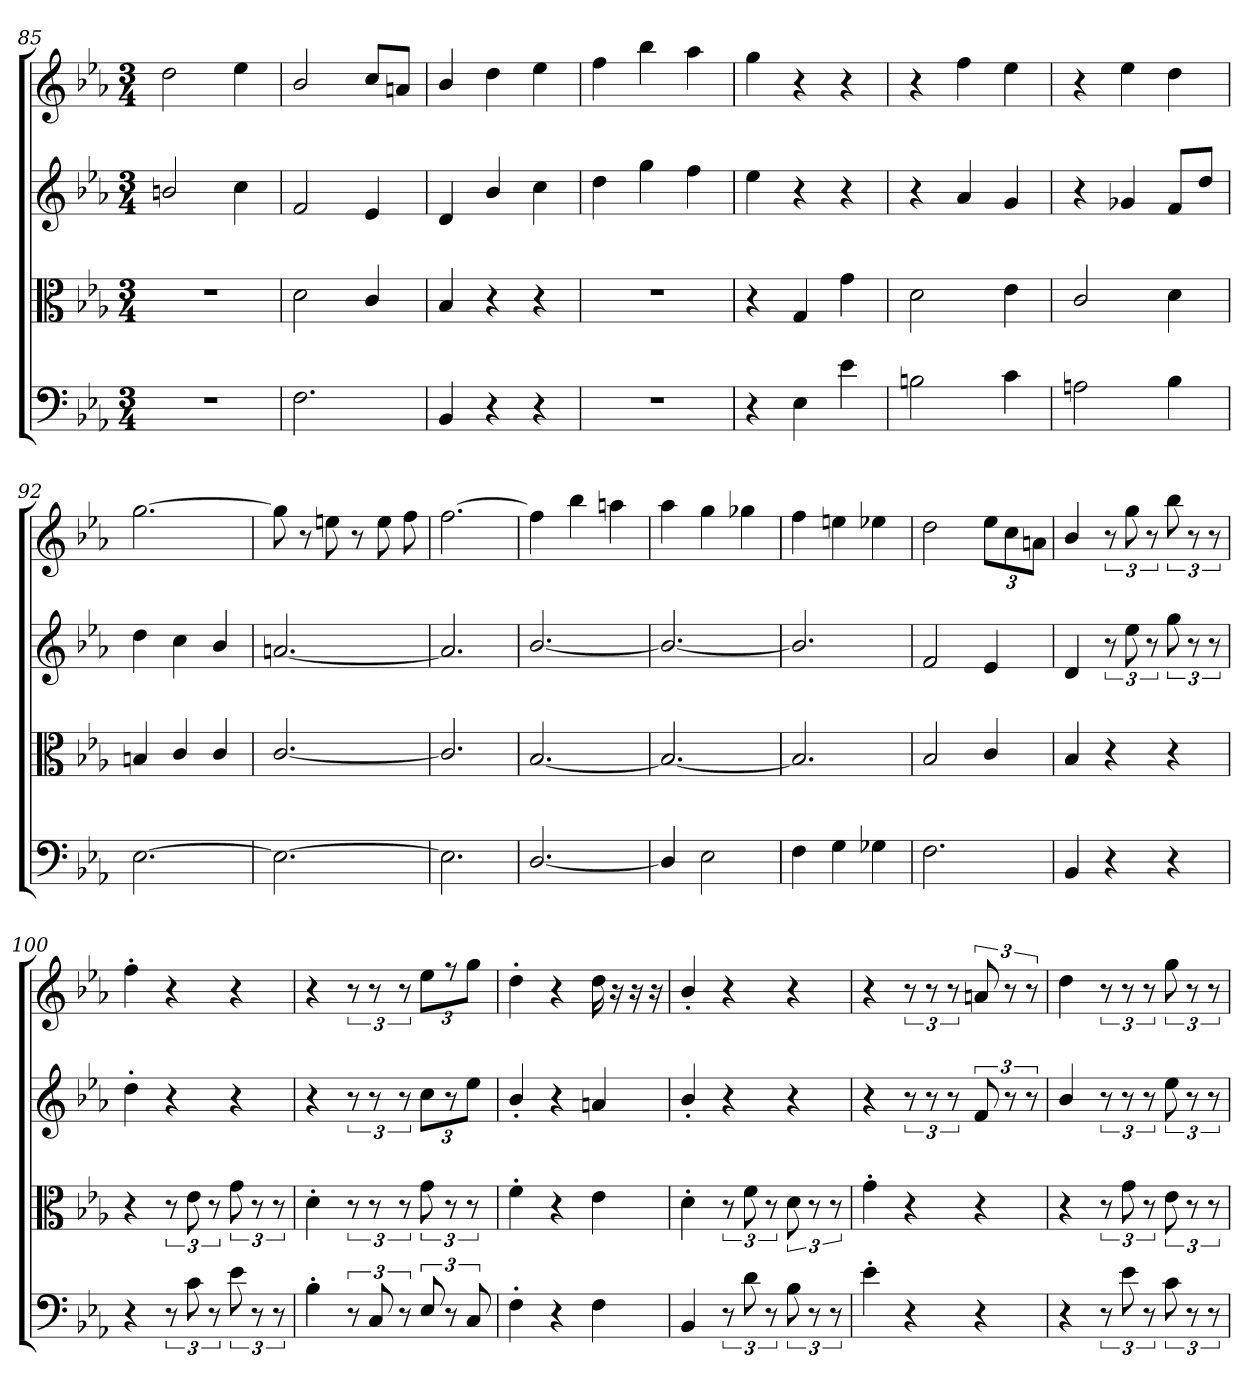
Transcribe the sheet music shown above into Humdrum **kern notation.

**kern	**kern	**kern	**kern
*part4	*part3	*part2	*part1
*staff4	*staff3	*staff2	*staff1
*clefF4	*clefC3	*clefG2	*clefG2
*k[b-e-a-]	*k[b-e-a-]	*k[b-e-a-]	*k[b-e-a-]
*E-:	*E-:	*E-:	*E-:
*M3/4	*M3/4	*M3/4	*M3/4
=85	=85	=85	=85
2.r	2.r	2bn/	2dd\
.	.	4cc\	4ee-\
=86	=86	=86	=86
2.F\	2d\	2f/	2b-/
.	4c/	4e-/	8cc/L
.	.	.	8an/J
=87	=87	=87	=87
4BB-/	4B-/	4d/	4b-/
4r	4r	4b-/	4dd\
4r	4r	4cc\	4ee-\
=88	=88	=88	=88
2.r	2.r	4dd\	4ff\
.	.	4gg\	4bb-\
.	.	4ff\	4aa-\
=89	=89	=89	=89
4r	4r	4ee-\	4gg\
4E-\	4G/	4r	4r
4e-\	4g\	4r	4r
=90	=90	=90	=90
2Bn\	2d\	4r	4r
.	.	4a-/	4ff\
4c\	4e-\	4g/	4ee-\
=91	=91	=91	=91
2An\	2c/	4r	4r
.	.	4g-X/	4ee-\
4B-\	4d\	8f/L	4dd\
.	.	8dd/J	.
=92	=92	=92	=92
[2.E-\	4Bn/	4dd\	[2.gg\
.	4c/	4cc\	.
.	4c/	4b-/	.
=93	=93	=93	=93
2.E-\_	[2.c/	[2.an/	8gg\]
.	.	.	8r
.	.	.	8een\
.	.	.	8r
.	.	.	8ee\
.	.	.	8ff\
=94	=94	=94	=94
2.E-\]	2.c/]	2.a/]	[2.ff\
=95	=95	=95	=95
[2.D/	[2.B-/	[2.b-/	4ff\]
.	.	.	4bb-\
.	.	.	4aan\
=96	=96	=96	=96
4D/]	2.B-/_	2.b-/_	4aa-\
2E-\	.	.	4gg\
.	.	.	4gg-X\
=97	=97	=97	=97
4F\	2.B-/]	2.b-/]	4ff\
4G\	.	.	4een\
4G-X\	.	.	4ee-X\
=98	=98	=98	=98
2.F\	2B-/	2f/	2dd\
.	4c/	4e-/	12ee-\L
.	.	.	12cc\
.	.	.	12an\J
=99	=99	=99	=99
4BB-/	4B-/	4d/	4b-/
4r	4r	12r	12r
.	.	12ee-\	12gg\
.	.	12r	12r
4r	4r	12gg\	12bb-\
.	.	12r	12r
.	.	12r	12r
=100	=100	=100	=100
4r	4r	4dd'\	4ff'\
12r	12r	4r	4r
12c\	12e-\	.	.
12r	12r	.	.
12e-\	12g\	4r	4r
12r	12r	.	.
12r	12r	.	.
=101	=101	=101	=101
4B-'\	4d'\	4r	4r
12r	12r	12r	12r
12C/	12r	12r	12r
12r	12r	12r	12r
12E-/	12g\	12cc\L	12ee-\L
12r	12r	12r	12r
12C/	12r	12ee-\J	12gg\J
=102	=102	=102	=102
4F'\	4f'\	4b-'/	4dd'\
4r	4r	4r	4r
4F\	4e-\	4an/	16dd\
.	.	.	16r
.	.	.	16r
.	.	.	16r
=103	=103	=103	=103
4BB-/	4d'\	4b-'/	4b-'/
12r	12r	4r	4r
12d\	12f\	.	.
12r	12r	.	.
12B-\	12d\	4r	4r
12r	12r	.	.
12r	12r	.	.
=104	=104	=104	=104
4e-'\	4g'\	4r	4r
4r	4r	12r	12r
.	.	12r	12r
.	.	12r	12r
4r	4r	12f/	12an/
.	.	12r	12r
.	.	12r	12r
=105	=105	=105	=105
4r	4r	4b-/	4dd\
12r	12r	12r	12r
12e-\	12g\	12r	12r
12r	12r	12r	12r
12c\	12e-\	12ee-\	12gg\
12r	12r	12r	12r
12r	12r	12r	12r
=	=	=	=
*-	*-	*-	*-
